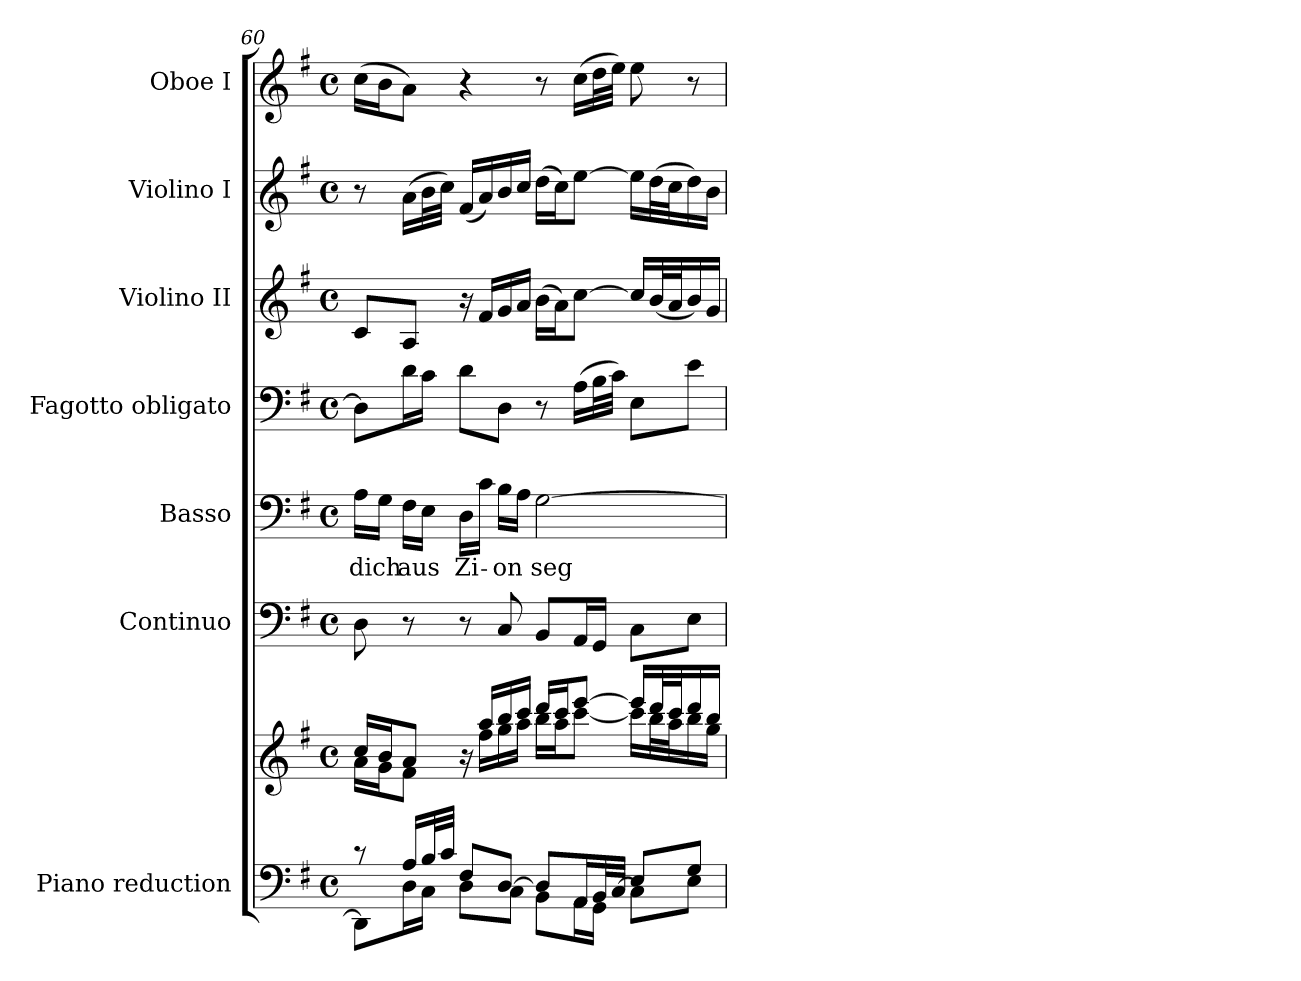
**kern	**kern	**kern	**kern	**text	**kern	**kern	**kern	**kern
*part7	*part7	*part6	*part5	*part5	*part4	*part3	*part2	*part1
*staff8	*staff7	*staff6	*staff5	*staff5	*staff4	*staff3	*staff2	*staff1
*I"Piano reduction	*	*I"Continuo	*I"Basso	*	*I"Fagotto obligato	*I"Violino II	*I"Violino I	*I"Oboe I
*I'Pno	*	*	*	*	*	*I'Vln	*I'Vln	*I'Ob
*clefF4	*clefG2	*clefF4	*clefF4	*	*clefF4	*clefG2	*clefG2	*clefG2
*k[f#]	*k[f#]	*k[f#]	*k[f#]	*	*k[f#]	*k[f#]	*k[f#]	*k[f#]
*M4/4	*M4/4	*M4/4	*M4/4	*	*M4/4	*M4/4	*M4/4	*M4/4
*met(c)	*met(c)	*met(c)	*met(c)	*	*met(c)	*met(c)	*met(c)	*met(c)
=60	=60	=60	=60	=60	=60	=60	=60	=60
*^	*^	*	*	*	*	*	*	*
!	!	!	!	!	!	!LO:LY:b	!	!	!	!
8r	8DD\L]	16cc/LL	16a\LL	8D\	16A\LL	dich	8D\L]	8c/L	8r	(>16cc\LL
.	.	16b/J	16g\J	.	16G\JJ	.	.	.	.	16b\J
!	!	!	!	!	!	!LO:LY:b	!	!	!	!
16A/LL	16D\L	8a/J	8f#\J	8r	16F#\LL	aus	16d\L	8A/J	(>16a\LL	8a\J)
32B/L	16C\JJ	.	.	.	16E\JJ	.	16c\JJ	.	32b\L	.
32c/JJJ	.	.	.	.	.	.	.	.	32cc\JJJ)	.
!	!	!	!	!	!	!LO:LY:b	!	!	!	!
8F#/L	8D\L	16r	16ryy	8r	16D\LL	Zi-	8d\L	16r	(<16f#/LL	4r
.	.	16aa/LL	16ff#\LL	.	16c\JJ	.	.	16f#/LL	16a/)	.
!	!	!	!	!	!	!LO:LY:b	!	!	!	!
[8D/J	8C\J	16bb/	16gg\	8C/	16B\LL	-on	8D\J	16g/	16b/	.
.	.	16ccc/JJ	16aa\JJ	.	16A\JJ	.	.	16a/JJ	16cc/JJ	.
!	!	!	!	!	!	!LO:LY:b	!	!	!	!
8D/L]	8BB\L	16ddd/LL	16bb\LL	8BB/L	[2G\	seg-	8r	(>16b\LL	(>16dd\LL	8r
.	.	16ccc/J	16aa\J	.	.	.	.	16a\J)	16cc\J)	.
16AA/L	16AA\L	[8eee/J	[8ccc\J	16AA/L	.	.	(>16A\LL	[8cc\J	[8ee\J	(>16cc\LL
32BB/L	16GG\JJ	.	.	16GG/JJ	.	.	32B\L	.	.	32dd\L
[32C/JJJ	.	.	.	.	.	.	32c\JJJ)	.	.	32ee\JJJ)
8E/L	8C\L]	16eee/LL]	16ccc\LL]	8C\L	.	.	8E\L	16cc/LL]	16ee\LL]	8ee\
.	.	32ddd/L	32bb\L	.	.	.	.	(<32b/L	(>32dd\L	.
.	.	32ccc/J	32aa\J	.	.	.	.	32a/J	32cc\J	.
8G/J	8E\J	16ddd/	16bb\	8E\J	.	.	8e\J	16b/)	16dd\)	8r
.	.	16bb/JJ	16gg\JJ	.	.	.	.	16g/JJ	16b\JJ	.
*v	*v	*	*	*	*	*	*	*	*	*
*	*v	*v	*	*	*	*	*	*	*
=	=	=	=	=	=	=	=	=
*-	*-	*-	*-	*-	*-	*-	*-	*-
